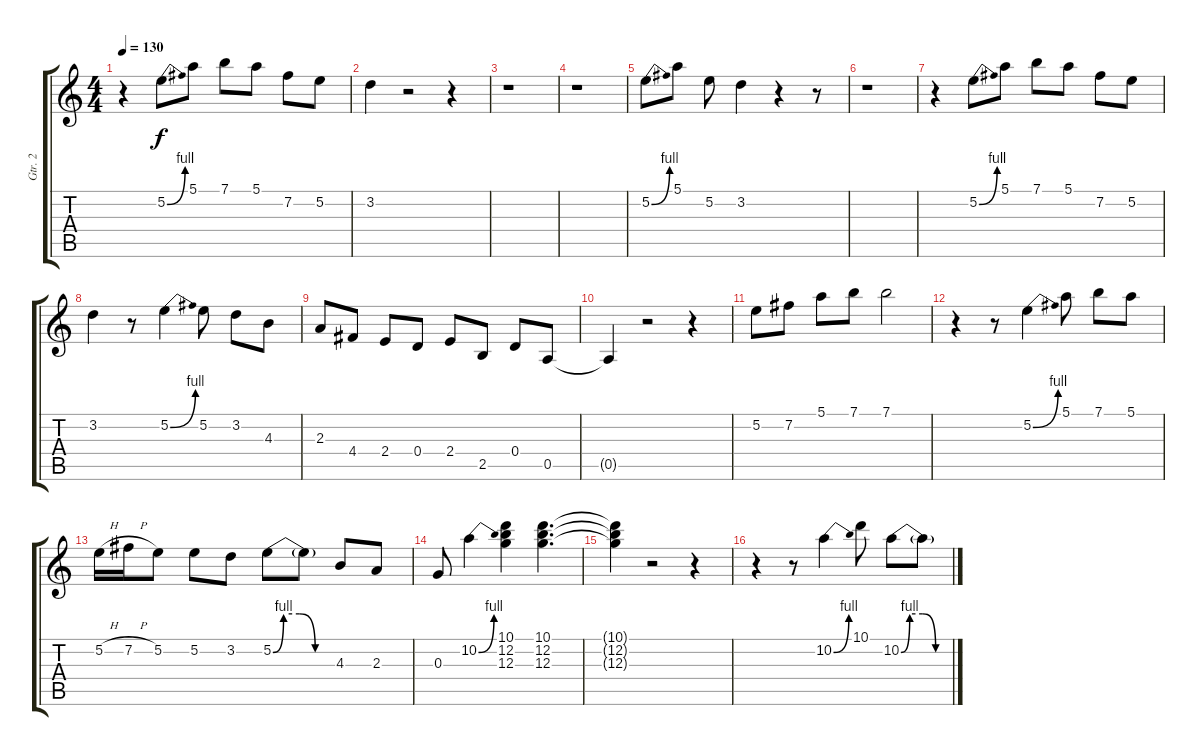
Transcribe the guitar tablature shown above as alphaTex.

\track ("Gtr. 2" "Gtr. 2") {instrument electricguitarclean}
\staff {score tabs}
\tuning (E4 B3 G3 D3 A2 E2) {hide}
\ts (4 4)
\tempo 130
\clef g2
\ks c
r.4{dy f} 5.2{be (bend 0 0 60 4)}.8 5.1.8 7.1.8 5.1.8 7.2.8 5.2.8 |
3.2.4 r.2 r.4 |
r.1 |
r.1 |
5.2{be (bend 0 0 60 4)}.8 5.1.8 5.2.8 3.2.4 r.4 r.8 |
r.1 |
r.4 5.2{be (bend 0 0 60 4)}.8 5.1.8 7.1.8 5.1.8 7.2.8 5.2.8 |
3.2.4 r.8 5.2{be (bend 0 0 60 4)}.4 5.2.8 3.2.8 4.3.8 |
2.3.8 4.4.8 2.4.8 0.4.8 2.4.8 2.5.8 0.4.8 0.5.8 |
0.5{t}.4 r.2 r.4 |
5.2.8 7.2.8 5.1.8 7.1.8 7.1.2 |
r.4 r.8 5.2{be (bend 0 0 60 4)}.4 5.1.8 7.1.8 5.1.8 |
5.2{h}.16 7.2{h}.16 5.2.8 5.2.8 3.2.8 5.2{be (custom 0 0 10 4 25 4 40 0 60 0)}.8 5.2{t}.8 4.3.8 2.3.8 |
0.3.8 10.2{be (bend 0 0 60 4)}.4 (10.1 12.2 12.3).4 (10.1 12.2 12.3).4{d} |
(10.1{t} 12.2{t} 12.3{t}).4 r.2 r.4 |
r.4 r.8 10.2{be (bend 0 0 60 4)}.4 10.1.8 10.2{be (custom 0 0 10 4 25 4 40 0 60 0)}.8 10.2{t}.8
